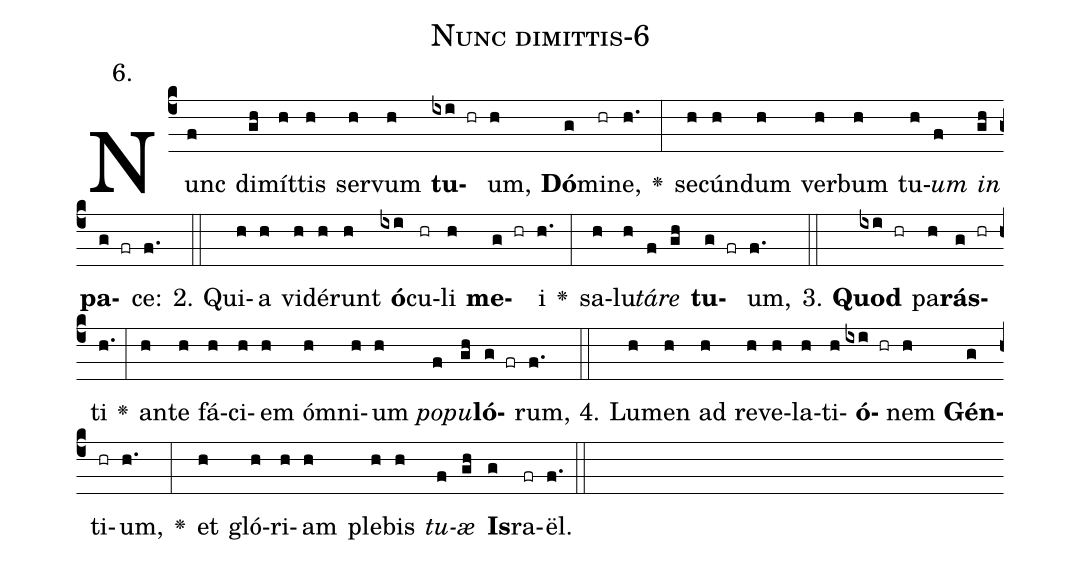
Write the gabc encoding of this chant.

name: Nunc dimittis-6;
annotation: 6.;
%%
(c4)Nunc(f) di(gh)mít(h)tis(h) ser(h)vum(h) <b>tu</b>(ixi hr)um,(h) <b>Dó</b>(g)mi(hr)ne,(h.) <v>\greheightstar</v>(:) se(h)cún(h)dum(h) ver(h)bum(h) tu(h)<i>um</i>(f) <i>in</i>(gh) <b>pa</b>(g fr)ce:(f.) (::)
2. Qui(h)a(h) vi(h)dé(h)runt(h) <b>ó</b>(ixi)cu(hr)li(h) <b>me</b>(g hr)i(h.) <v>\greheightstar</v>(:) sa(h)lu(h)<i>tá</i>(f)<i>re</i>(gh) <b>tu</b>(g fr)um,(f.) (::)
3. <b>Quod</b>(ixi hr) pa(h)<b>rás</b>(g hr)ti(h.) <v>\greheightstar</v>(:) an(h)te(h) fá(h)ci(h)em(h) óm(h)ni(h)um(h) <i>po</i>(f)<i>pu</i>(gh)<b>ló</b>(g fr)rum,(f.) (::)
4. Lu(h)men(h) ad(h) re(h)ve(h)la(h)ti(h)<b>ó</b>(ixi hr)nem(h) <b>Gén</b>(g)ti(hr)um,(h.) <v>\greheightstar</v>(:) et(h) gló(h)ri(h)am(h) ple(h)bis(h) <i>tu</i>(f)<i>æ</i>(gh) <b>Is</b>(g)ra(fr)ël.(f.) (::)
